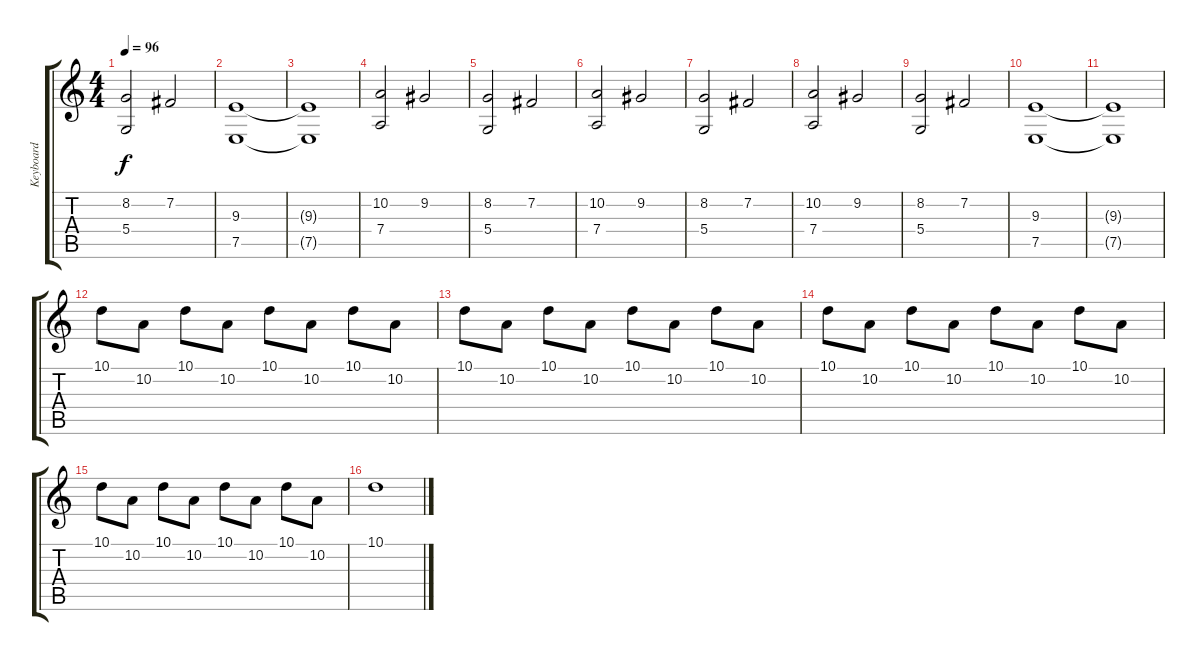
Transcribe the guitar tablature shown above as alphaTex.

\track ("Keyboard" "Keyboard") {instrument electricgrandpiano}
\staff {score tabs}
\tuning (E4 B3 G3 D3 A2 E2) {hide}
\ts (4 4)
\tempo 96
\clef g2
\ks c
(8.2 5.4).2{dy f} 7.2.2 |
(9.3 7.5).1 |
(9.3{t} 7.5{t}).1 |
(10.2 7.4).2 9.2.2 |
(8.2 5.4).2 7.2.2 |
(10.2 7.4).2 9.2.2 |
(8.2 5.4).2 7.2.2 |
(10.2 7.4).2 9.2.2 |
(8.2 5.4).2 7.2.2 |
(9.3 7.5).1 |
(9.3{t} 7.5{t}).1 |
10.1.8{instrument electricgrandpiano} 10.2.8 10.1.8 10.2.8 10.1.8 10.2.8 10.1.8 10.2.8 |
10.1.8 10.2.8 10.1.8 10.2.8 10.1.8 10.2.8 10.1.8 10.2.8 |
10.1.8 10.2.8 10.1.8 10.2.8 10.1.8 10.2.8 10.1.8 10.2.8 |
10.1.8 10.2.8 10.1.8 10.2.8 10.1.8 10.2.8 10.1.8 10.2.8 |
10.1.1
